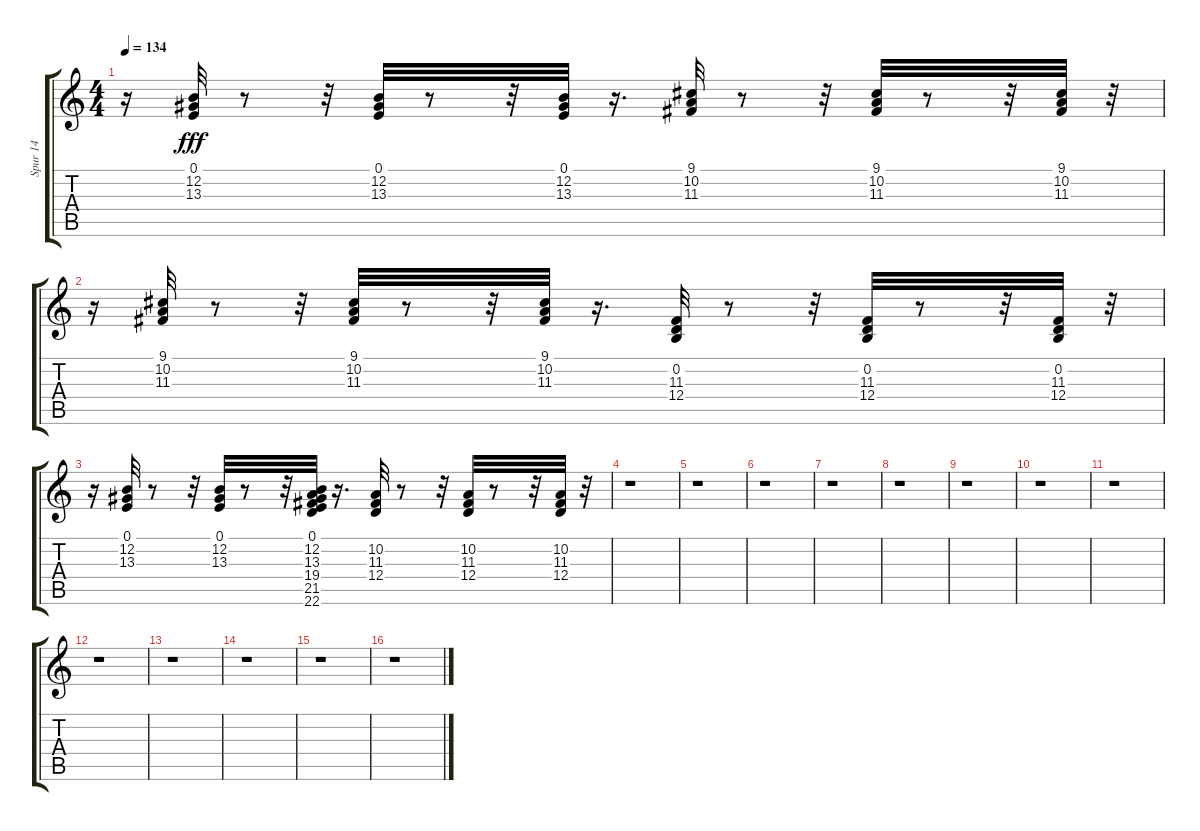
\track ("Spur 14" "Spur 14") {instrument electricgrandpiano}
\staff {score tabs}
\tuning (E4 B3 G3 D3 A2 E2) {hide}
\ts (4 4)
\tempo 134
\clef g2
\ks c
r.16{dy fff} (0.1 12.2 13.3).32 r.8 r.32 (0.1 12.2 13.3).32 r.8 r.32 (0.1 12.2 13.3).32 r.16{d} (9.1 10.2 11.3).32 r.8 r.32 (9.1 10.2 11.3).32 r.8 r.32 (9.1 10.2 11.3).32 r.32 |
r.16 (9.1 10.2 11.3).32 r.8 r.32 (9.1 10.2 11.3).32 r.8 r.32 (9.1 10.2 11.3).32 r.16{d} (0.2 11.3 12.4).32 r.8 r.32 (0.2 11.3 12.4).32 r.8 r.32 (0.2 11.3 12.4).32 r.32 |
r.16 (0.1 12.2 13.3).32 r.8 r.32 (0.1 12.2 13.3).32 r.8 r.32 (0.1 12.2 13.3 19.4 21.5 22.6).32 r.16{d} (10.2 11.3 12.4).32 r.8 r.32 (10.2 11.3 12.4).32 r.8 r.32 (10.2 11.3 12.4).32 r.32 |
r.1 |
r.1 |
r.1 |
r.1 |
r.1 |
r.1 |
r.1 |
r.1 |
r.1 |
r.1 |
r.1 |
r.1 |
r.1
